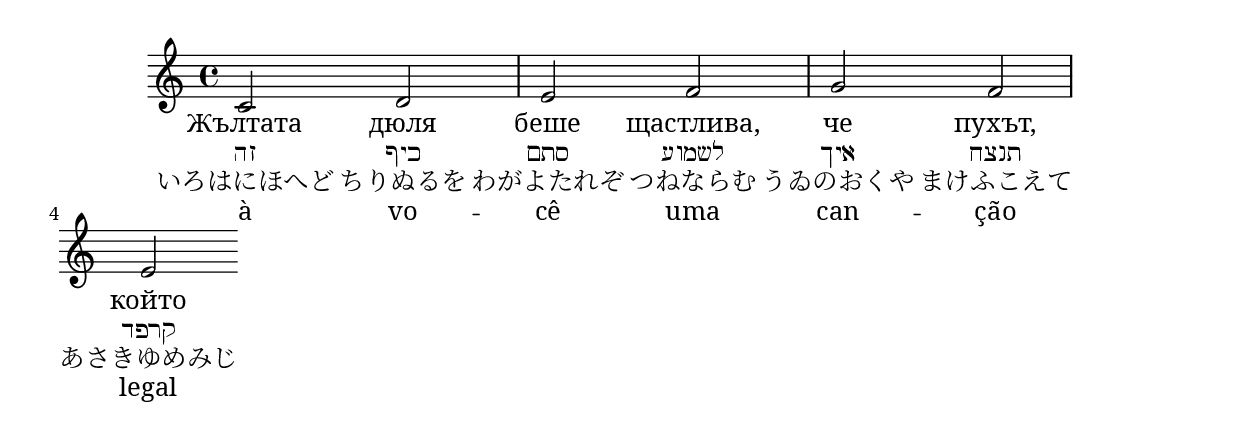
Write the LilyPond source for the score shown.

\version "2.19.21"

%% Edit this file using a Unicode aware editor, such as GVIM, GEDIT, Emacs

%{

You may have to install additional fonts.

Red Hat Fedora

	linux-libertine-fonts (Latin, Cyrillic, Hebrew)
	ipa-mincho-fonts ipa-gothic-fonts (Japanese)

Debian GNU/Linux, Ubuntu

	fonts-linuxlibertine (Latin, Cyrillic, Hebrew)
	fonts-ipafont (Japanese)

%}

\header {

  texidoc = "Various scripts may be used for texts (like titles and
lyrics) introduced by entering them in UTF-8 encoding, and using a
Pango based backend.  Depending on the fonts installed, this fragment
will render Bulgarian (Cyrillic), Hebrew, Japanese and Portuguese.

"

}

% Font settings for Cyrillic and Hebrew
% Linux Libertine fonts contain Cyrillic and Hebrew glyphs.
\paper {
  #(define fonts
    (set-global-fonts
     #:roman "Linux Libertine O,serif"
     #:sans "Linux Biolinum O,sans-serif"
     #:typewriter "Linux Libertine Mono O,monospace"
   ))
}

% Cyrillic font
bulgarian = \lyricmode {
  Жълтата дюля беше щастлива, че пухът, който цъфна, замръзна като гьон.
}

hebrew = \lyricmode {
  זה כיף סתם לשמוע איך תנצח קרפד עץ טוב בגן.
}

japanese = \lyricmode {
  いろはにほへど ちりぬるを
  わがよたれぞ  つねならむ
  うゐのおくや  まけふこえて
  あさきゆめみじ ゑひもせず
}

% "a legal song to you"
portuguese = \lyricmode {
  à vo -- cê uma can -- ção legal
}

\paper {
  ragged-right = ##T
}

\relative {
  c'2 d e f g f e
}
\addlyrics { \bulgarian }
\addlyrics { \hebrew }
\addlyrics { \japanese }
\addlyrics { \portuguese }
